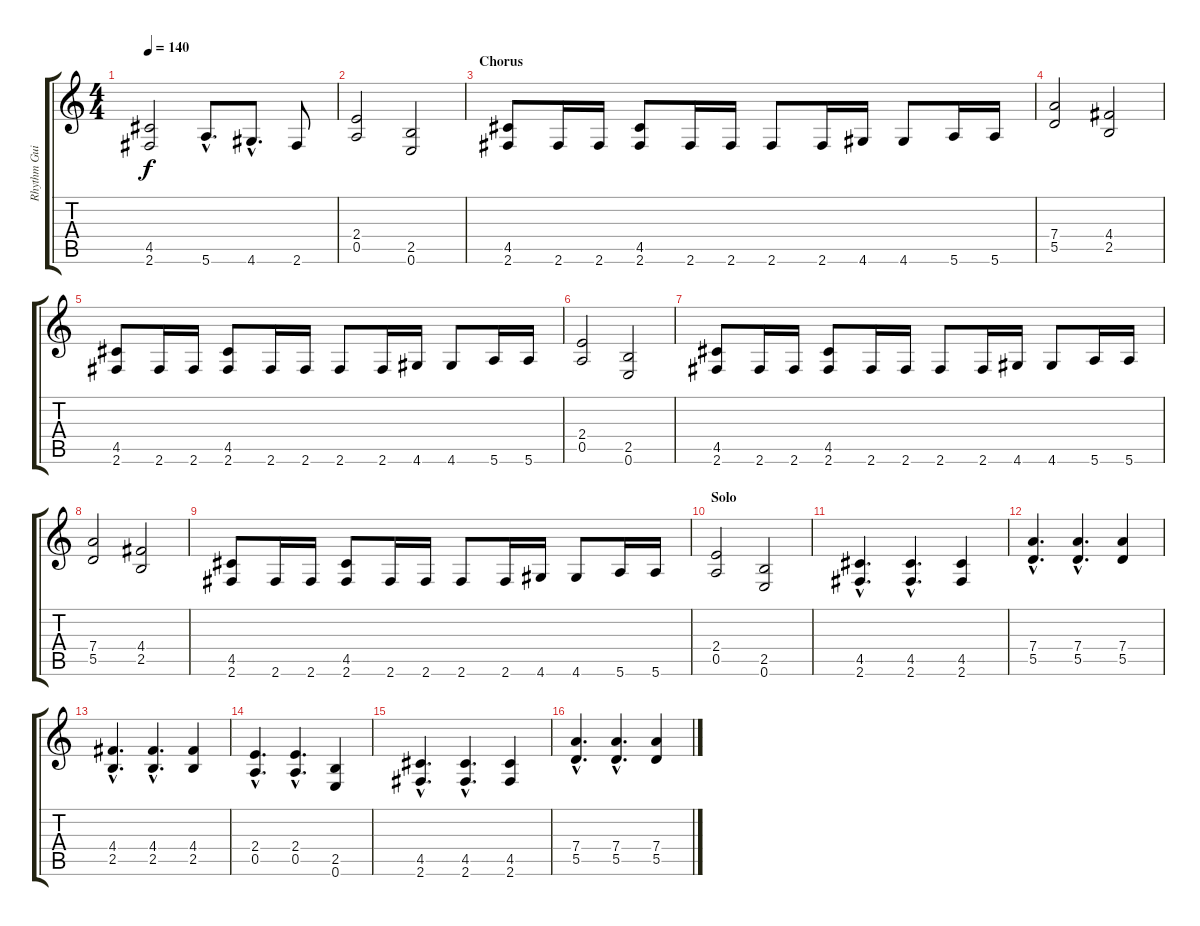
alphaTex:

\track ("Rhythm Guitar" "Rhythm Gui") {instrument distortionguitar}
\staff {score tabs}
\tuning (E4 B3 G3 D3 A2 E2) {hide}
\ts (4 4)
\tempo 140
\clef g2
\ks c
(4.5 2.6).2{dy f} 5.6{hac}.8{d} 4.6{hac}.8{d} 2.6.8 |
(2.4 0.5).2 (2.5 0.6).2 |
\section ("" "Chorus")
(4.5 2.6).8 2.6.16 2.6.16 (4.5 2.6).8 2.6.16 2.6.16 2.6.8 2.6.16 4.6.16 4.6.8 5.6.16 5.6.16 |
(7.4 5.5).2 (4.4 2.5).2 |
(4.5 2.6).8 2.6.16 2.6.16 (4.5 2.6).8 2.6.16 2.6.16 2.6.8 2.6.16 4.6.16 4.6.8 5.6.16 5.6.16 |
(2.4 0.5).2 (2.5 0.6).2 |
(4.5 2.6).8 2.6.16 2.6.16 (4.5 2.6).8 2.6.16 2.6.16 2.6.8 2.6.16 4.6.16 4.6.8 5.6.16 5.6.16 |
(7.4 5.5).2 (4.4 2.5).2 |
(4.5 2.6).8 2.6.16 2.6.16 (4.5 2.6).8 2.6.16 2.6.16 2.6.8 2.6.16 4.6.16 4.6.8 5.6.16 5.6.16 |
\section ("" "Solo")
(2.4 0.5).2 (2.5 0.6).2 |
(4.5{hac} 2.6{hac}).4{d} (4.5{hac} 2.6{hac}).4{d} (4.5 2.6).4 |
(7.4{hac} 5.5{hac}).4{d} (7.4{hac} 5.5{hac}).4{d} (7.4 5.5).4 |
(4.4{hac} 2.5{hac}).4{d} (4.4{hac} 2.5{hac}).4{d} (4.4 2.5).4 |
(2.4{hac} 0.5{hac}).4{d} (2.4{hac} 0.5{hac}).4{d} (2.5 0.6).4 |
(4.5{hac} 2.6{hac}).4{d} (4.5{hac} 2.6{hac}).4{d} (4.5 2.6).4 |
(7.4{hac} 5.5{hac}).4{d} (7.4{hac} 5.5{hac}).4{d} (7.4 5.5).4
